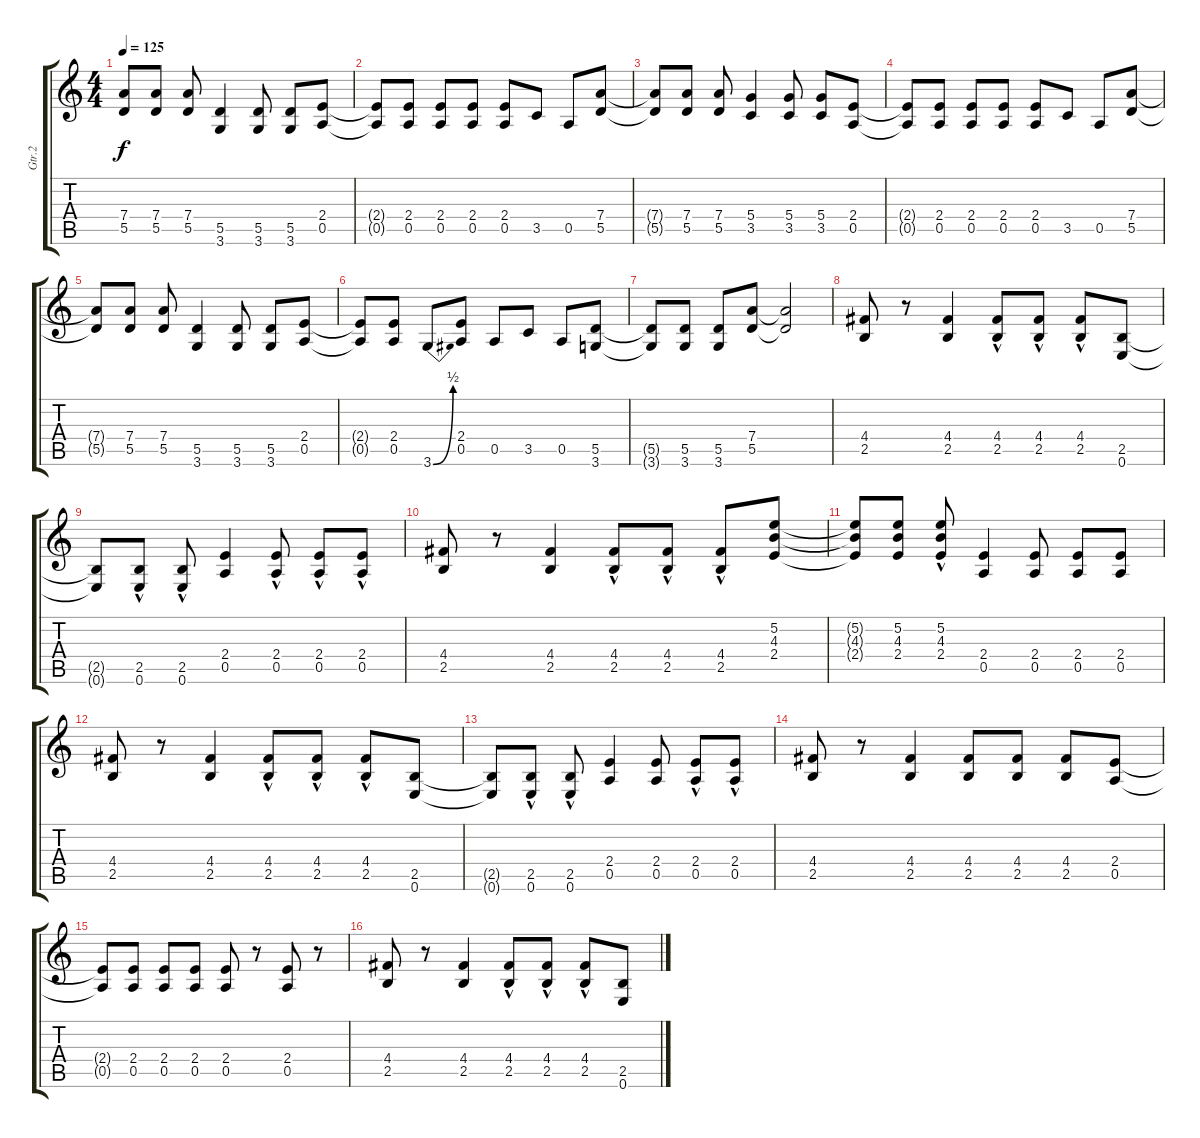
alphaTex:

\track ("Gtr.2" "Gtr.2") {instrument overdrivenguitar}
\staff {score tabs}
\tuning (E4 B3 G3 D3 A2 E2) {hide}
\ts (4 4)
\tempo 125
\clef g2
\ks c
(7.4 5.5).8{dy f} (7.4 5.5).8 (7.4 5.5).8 (5.5 3.6).4 (5.5 3.6).8 (5.5 3.6).8 (2.4 0.5).8 |
(2.4{t} 0.5{t}).8 (2.4 0.5).8 (2.4 0.5).8 (2.4 0.5).8 (2.4 0.5).8 3.5.8 0.5.8 (7.4 5.5).8 |
(7.4{t} 5.5{t}).8 (7.4 5.5).8 (7.4 5.5).8 (5.4 3.5).4 (5.4 3.5).8 (5.4 3.5).8 (2.4 0.5).8 |
(2.4{t} 0.5{t}).8 (2.4 0.5).8 (2.4 0.5).8 (2.4 0.5).8 (2.4 0.5).8 3.5.8 0.5.8 (7.4 5.5).8 |
(7.4{t} 5.5{t}).8 (7.4 5.5).8 (7.4 5.5).8 (5.5 3.6).4 (5.5 3.6).8 (5.5 3.6).8 (2.4 0.5).8 |
(2.4{t} 0.5{t}).8 (2.4 0.5).8 3.6{be (bend 0 0 60 2)}.8 (2.4 0.5).8 0.5.8 3.5.8 0.5.8 (5.5 3.6).8 |
(5.5{t} 3.6{t}).8 (5.5 3.6).8 (5.5 3.6).8 (7.4 5.5).8 (7.4{t} 5.5{t}).2 |
(4.4 2.5).8 r.8 (4.4 2.5).4 (4.4{hac} 2.5{hac}).8 (4.4{hac} 2.5{hac}).8 (4.4{hac} 2.5{hac}).8 (2.5 0.6).8 |
(2.5{t} 0.6{t}).8 (2.5{hac} 0.6{hac}).8 (2.5{hac} 0.6{hac}).8 (2.4 0.5).4 (2.4{hac} 0.5{hac}).8 (2.4{hac} 0.5{hac}).8 (2.4{hac} 0.5{hac}).8 |
(4.4 2.5).8 r.8 (4.4 2.5).4 (4.4{hac} 2.5{hac}).8 (4.4{hac} 2.5{hac}).8 (4.4{hac} 2.5{hac}).8 (5.2 4.3 2.4).8 |
(5.2{t} 4.3{t} 2.4{t}).8 (5.2 4.3 2.4).8 (5.2 4.3{hac} 2.4{hac}).8 (2.4 0.5).4 (2.4 0.5).8 (2.4 0.5).8 (2.4 0.5).8 |
(4.4 2.5).8 r.8 (4.4 2.5).4 (4.4{hac} 2.5{hac}).8 (4.4{hac} 2.5{hac}).8 (4.4{hac} 2.5{hac}).8 (2.5 0.6).8 |
(2.5{t} 0.6{t}).8 (2.5{hac} 0.6{hac}).8 (2.5{hac} 0.6{hac}).8 (2.4 0.5).4 (2.4 0.5).8 (2.4{hac} 0.5{hac}).8 (2.4{hac} 0.5{hac}).8 |
(4.4 2.5).8 r.8 (4.4 2.5).4 (4.4 2.5).8 (4.4 2.5).8 (4.4 2.5).8 (2.4 0.5).8 |
(2.4{t} 0.5{t}).8 (2.4 0.5).8 (2.4 0.5).8 (2.4 0.5).8 (2.4 0.5).8 r.8 (2.4 0.5).8 r.8 |
(4.4 2.5).8 r.8 (4.4 2.5).4 (4.4{hac} 2.5{hac}).8 (4.4{hac} 2.5{hac}).8 (4.4{hac} 2.5{hac}).8 (2.5 0.6).8
